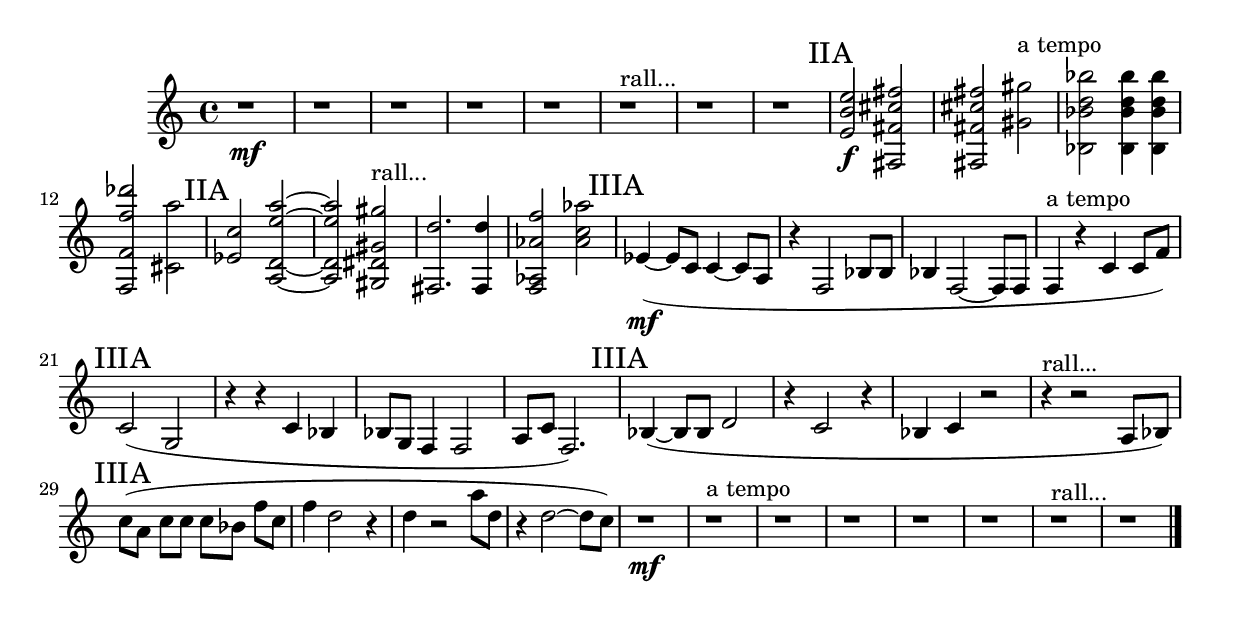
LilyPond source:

\new Voice {

|
\time 4/4
r1 \mf
|
r1
|
r1
|
r1
|
r1
|
r1 ^"rall..."
|
r1
|
r1
|
\mark "IIA"
<e'' e' b' >2 \f
<cis'' fis' fis fis'' >2
|
<cis'' fis' fis fis'' >2
<gis'' gis' >2 ^"a tempo"
|
<bes' d'' bes'' bes >2
<bes' d'' bes'' bes >4
<bes' d'' bes'' bes >4
|
<f'' des''' f' f >2
<a'' cis' >2
|
\mark "IIA"
<c'' ees' >2
<e'' a'' d' a >2~
|
<e'' a'' d' a >2
<gis'' gis' gis dis' >2 ^"rall..."
|
<fis d'' >2.
<fis d'' >4
|
<aes f f'' aes' >2
<c'' aes' aes'' >2
|
\mark "IIIA"
<ees' >4~( \mf
<ees' >8[
<c' >8]
<c' >4~
<c' >8[
<a >8]
|
r4
<f >2
<bes >8[
<bes >8]
|
<bes >4
<f >2~
<f >8[
<f >8]
|
<f >4 ^"a tempo"
r4
<c' >4
<c' >8[
<f' >8])
|
\mark "IIIA"
<c' >2(
<g >2
|
r4
r4
<c' >4
<bes >4
|
<bes >8[
<g >8]
<f >4
<f >2
|
<a >8[
<c' >8]
<f >2.)
|
\mark "IIIA"
<bes >4~(
<bes >8[
<bes >8]
<d' >2
|
r4
<c' >2
r4
|
<bes >4
<c' >4
r2
|
r4 ^"rall..."
r2
<a >8[
<bes >8])
|
\mark "IIIA"
<c'' >8[(
<a' >8]
<c'' >8[
<c'' >8]
<c'' >8[
<bes' >8]
<f'' >8[
<c'' >8]
|
<f'' >4
<d'' >2
r4
|
<d'' >4
r2
<a'' >8[
<d'' >8]
|
r4
<d'' >2~
<d'' >8[
<c'' >8])
|
r1 \mf
|
r1 ^"a tempo"
|
r1
|
r1
|
r1
|
r1
|
r1 ^"rall..."
|
r1

\bar "|."
}